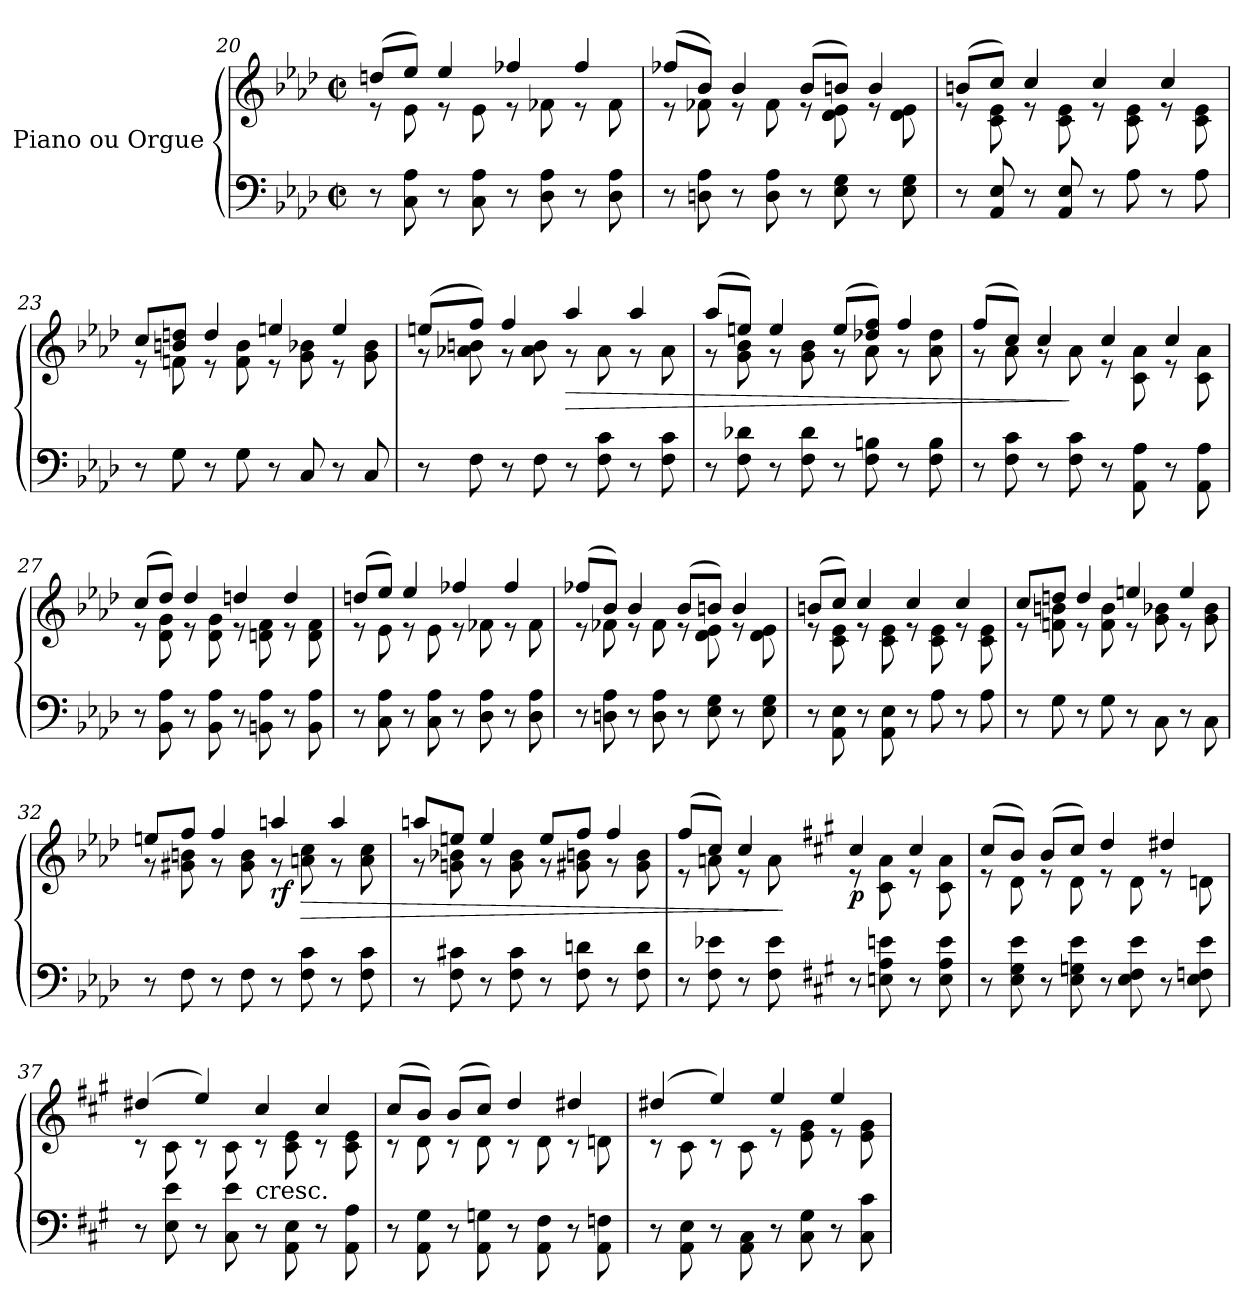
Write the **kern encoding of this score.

**kern	**kern	**dynam
*part1	*part1	*part1
*staff2	*staff1	*staff1/2
*I"Piano   ou Orgue	*	*
*clefF4	*clefG2	*
*k[b-e-a-d-]	*k[b-e-a-d-]	*
*A-:	*A-:	*
*M2/2	*M2/2	*
*met(c|)	*met(c|)	*
=20	=20	=20
*	*^	*
8r	(8ddn/L	8re	.
8C\ 8A-\	8ee-/J)	8e-\	.
8r	4ee-/	8re	.
8C\ 8A-\	.	8e-\	.
8r	4ff-X/	8re	.
8D-\ 8A-\	.	8f-X\	.
8r	4ff-/	8re	.
8D-\ 8A-\	.	8f-\	.
=21	=21	=21	=21
8r	(8ff-X/L	8re	.
8Dn\ 8A-\	8b-/J)	8f-X\	.
8r	4b-/	8re	.
8D\ 8A-\	.	8f-\	.
8r	(8b-/L	8re	.
8E-\ 8G\	8bn/J)	8d-\ 8e-\	.
8r	4b/	8re	.
8E-\ 8G\	.	8d-\ 8e-\	.
=22	=22	=22	=22
8r	(8bn/L	8re	.
8AA-/ 8E-/	8cc/J)	8c\ 8e-\	.
8r	4cc/	8re	.
8AA-/ 8E-/	.	8c\ 8e-\	.
8r	4cc/	8re	.
8A-\	.	8c\ 8e-\	.
8r	4cc/	8re	.
8A-\	.	8c\ 8e-\	.
=23	=23	=23	=23
8r	8cc/L	8re	.
8G\	8bn/ 8ddn/J	8fn\	.
8r	4dd/	8re	.
8G\	.	8f\ 8b\	.
8r	4een/	8re	.
8C/	.	8g\ 8b-X\	.
8r	4ee/	8re	.
8C/	.	8g\ 8b-\	.
!!LO:PB:g=z	!!
=24	=24	=24	=24
8r	(8een/L	8rg	.
8F\	8ff/J)	8a-X\ 8bn\	.
8r	4ff/	8rg	.
8F\	.	8a-\ 8b\	.
!	!	!	!LO:HP:b
8r	4aa-/	8rg	>
8F\ 8c\	.	8a-\	.
8r	4aa-/	8rg	.
8F\ 8c\	.	8a-\	.
=25	=25	=25	=25
8r	(8aa-/L	8rg	.
8F\ 8d-X\	8een/J)	8g\ 8b-\	.
8r	4ee/	8rg	.
8F\ 8d-\	.	8g\ 8b-\	.
8r	(8ee/L	8rg	.
8F\ 8Bn\	8dd-X/ 8ff/J)	8a-\	.
8r	4ff/	8rg	.
8F\ 8B\	.	8a-\ 8dd-\	.
=26	=26	=26	=26
8r	(8ff/L	8rg	.
8F\ 8c\	8cc/J)	8a-\	.
8r	4cc/	8rg	.
8F\ 8c\	.	8a-\	]
8r	4cc/	8re	.
8AA-\ 8A-\	.	8c\ 8a-\	.
8r	4cc/	8re	.
8AA-\ 8A-\	.	8c\ 8a-\	.
=27	=27	=27	=27
8r	(8cc/L	8re	.
8BB-\ 8A-\	8dd-/J)	8d-\ 8g\	.
8r	4dd-/	8re	.
8BB-\ 8A-\	.	8d-\ 8g\	.
8r	4ddn/	8re	.
8BBn\ 8A-\	.	8dn\ 8f\	.
8r	4dd/	8re	.
8BB\ 8A-\	.	8d\ 8f\	.
=28	=28	=28	=28
8r	(8ddn/L	8re	.
8C\ 8A-\	8ee-/J)	8e-\	.
8r	4ee-/	8re	.
8C\ 8A-\	.	8e-\	.
8r	4ff-X/	8re	.
8D-\ 8A-\	.	8f-X\	.
8r	4ff-/	8re	.
8D-\ 8A-\	.	8f-\	.
!!LO:LB:g=z	!!
=29	=29	=29	=29
8r	(8ff-X/L	8re	.
8Dn\ 8A-\	8b-/J)	8f-X\	.
8r	4b-/	8re	.
8D\ 8A-\	.	8f-\	.
8r	(8b-/L	8re	.
8E-\ 8G\	8bn/J)	8d-\ 8e-\	.
8r	4b/	8re	.
8E-\ 8G\	.	8d-\ 8e-\	.
=30	=30	=30	=30
8r	(8bn/L	8re	.
8AA-\ 8E-\	8cc/J)	8c\ 8e-\	.
8r	4cc/	8re	.
8AA-\ 8E-\	.	8c\ 8e-\	.
8r	4cc/	8re	.
8A-\	.	8c\ 8e-\	.
8r	4cc/	8re	.
8A-\	.	8c\ 8e-\	.
=31	=31	=31	=31
8r	8cc/L	8re	.
8G\	8ddn/J	8fn\ 8bn\	.
8r	4dd/	8re	.
8G\	.	8f\ 8b\	.
8r	4een/	8re	.
8C\	.	8g\ 8b-X\	.
8r	4ee/	8re	.
8C\	.	8g\ 8b-\	.
=32	=32	=32	=32
8r	8een/L	8rg	.
8F\	8ff/J	8g#X\ 8bn\	.
8r	4ff/	8rg	.
8F\	.	8g#\ 8b\	.
!	!	!	!LO:DY:b
8r	4aan/	8rg	rf
!	!	!	!LO:HP:b
8F\ 8c\	.	8an\ 8cc\	>
8r	4aa/	8rg	.
8F\ 8c\	.	8a\ 8cc\	.
=33	=33	=33	=33
8r	8aan/L	8rg	.
8F\ 8c#X\	8een/J	8gn\ 8b-X\	.
8r	4ee/	8rg	.
8F\ 8c#\	.	8g\ 8b-\	.
8r	8ee/L	8rg	.
8F\ 8dn\	8ff/J	8g#X\ 8bn\	.
8r	4ff/	8rg	.
8F\ 8d\	.	8g#\ 8b\	.
!!LO:LB:g=z	!!
=34	=34	=34	=34
8r	(8ff/L	8re	.
8F\ 8e-X\	8cc/J)	8an\	.
8r	4cc/	8re	.
8F\ 8e-\	.	8a\	.
*	*v	*v	*
.	.	]
=35-	=35-	=35-
*k[f#c#g#]	*k[f#c#g#]	*
*A:	*A:	*
*	*^	*
!	!	!	!LO:DY:b
8r	4cc#/	8re	p
8En\ 8A\ 8en\	.	8c#\ 8a\	.
8r	4cc#/	8re	.
8E\ 8A\ 8e\	.	8c#\ 8a\	.
=36	=36	=36	=36
8r	(8cc#/L	8re	.
8E\ 8G#\ 8e\	8b/J)	8d\	.
8r	(8b/L	8re	.
8E\ 8Gn\ 8e\	8cc#/J)	8d\	.
8r	4dd/	8re	.
8E\ 8F#\ 8e\	.	8d\	.
8r	4dd#X/	8re	.
8E\ 8Fn\ 8e\	.	8dn\	.
=37	=37	=37	=37
8r	(4dd#X/	8rc	.
8E\ 8e\	.	8c#\	.
8r	4ee/)	8rc	.
8C#\ 8e\	.	8c#\	.
!	!LO:TX:b:t=cresc.	!	!
8r	4cc#/	8rc	.
8AA\ 8E\	.	8c#\ 8e\	.
8r	4cc#/	8rc	.
8AA\ 8A\	.	8c#\ 8e\	.
=38	=38	=38	=38
8r	(8cc#/L	8rc	.
8AA\ 8G#\	8b/J)	8d\	.
8r	(8b/L	8rc	.
8AA\ 8Gn\	8cc#/J)	8d\	.
8r	4dd/	8rc	.
8AA\ 8F#\	.	8d\	.
8r	4dd#X/	8rc	.
8AA\ 8Fn\	.	8dn\	.
!!LO:LB:g=z	!!
=39	=39	=39	=39
8r	(4dd#X/	8rc	.
8AA\ 8E\	.	8c#\	.
8r	4ee/)	8rc	.
8AA\ 8C#\	.	8c#\	.
8r	4ee/	8re	.
8C#\ 8G#\	.	8e\ 8g#\	.
8r	4ee/	8re	.
8C#\ 8c#\	.	8e\ 8g#\	.
*	*v	*v	*
=	=	=
*-	*-	*-
